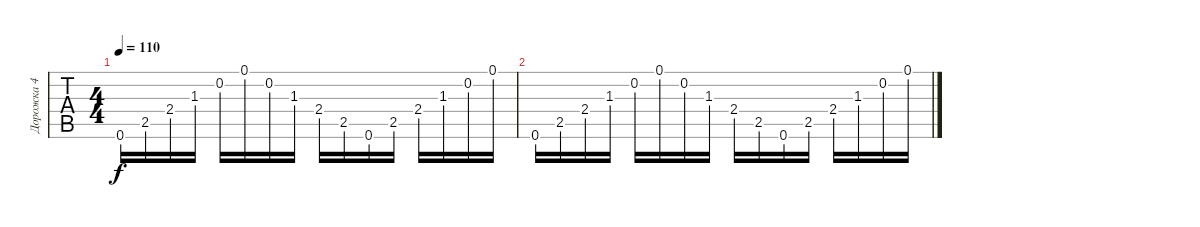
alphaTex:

\track ("Дорожка 4" "Дорожка 4") {instrument acousticguitarsteel}
\staff {tabs}
\tuning (E4 B3 G3 D3 A2 E2) {hide}
\ts (4 4)
\tempo 110
\clef g2
\ks c
0.6.16{dy f} 2.5.16 2.4.16 1.3.16 0.2.16 0.1.16 0.2.16 1.3.16 2.4.16 2.5.16 0.6.16 2.5.16 2.4.16 1.3.16 0.2.16 0.1.16 |
0.6.16 2.5.16 2.4.16 1.3.16 0.2.16 0.1.16 0.2.16 1.3.16 2.4.16 2.5.16 0.6.16 2.5.16 2.4.16 1.3.16 0.2.16 0.1.16
